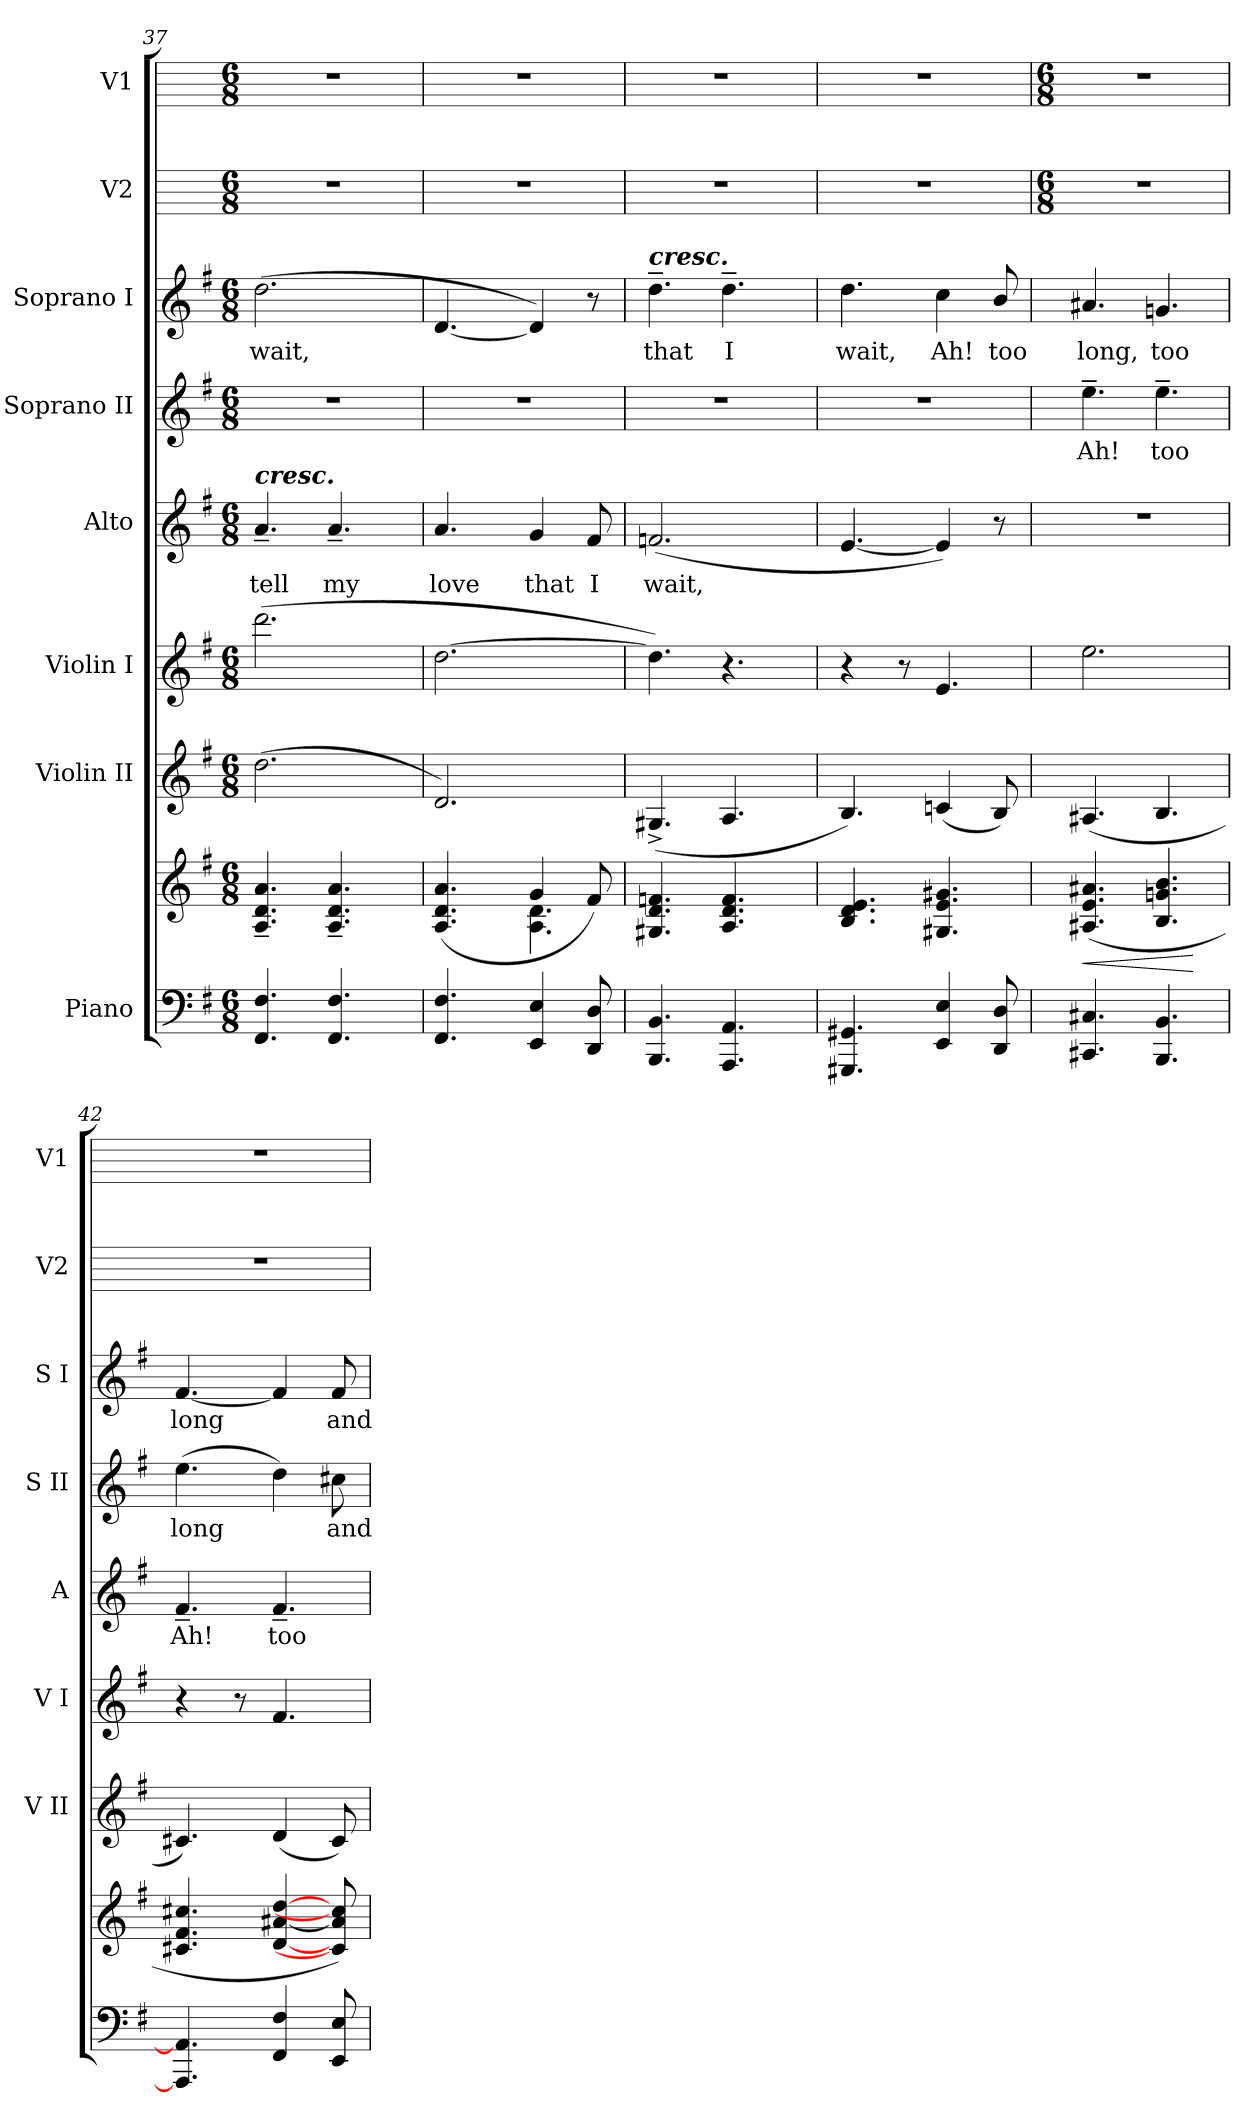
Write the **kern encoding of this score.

**kern	**kern	**dynam	**kern	**kern	**kern	**text	**kern	**text	**kern	**text	**kern	**kern
*part8	*part8	*part8	*part7	*part6	*part5	*part5	*part4	*part4	*part3	*part3	*part2	*part1
*staff9	*staff8	*staff8/9	*staff7	*staff6	*staff5	*staff5	*staff4	*staff4	*staff3	*staff3	*staff2	*staff1
*I"Piano	*	*	*I"Violin II	*I"Violin I	*I"Alto	*	*I"Soprano II	*	*I"Soprano I	*	*I"V2	*I"V1
*	*	*	*I'V II	*I'V I	*I'A	*	*I'S II	*	*I'S I	*	*I'V2	*I'V1
*clefF4	*clefG2	*	*clefG2	*clefG2	*clefG2	*	*clefG2	*	*clefG2	*	*	*
*k[f#]	*k[f#]	*	*k[f#]	*k[f#]	*k[f#]	*	*k[f#]	*	*k[f#]	*	*	*
*G:	*G:	*	*G:	*G:	*G:	*	*G:	*	*G:	*	*	*
*M6/8	*M6/8	*	*M6/8	*M6/8	*M6/8	*	*M6/8	*	*M6/8	*	*M6/8	*M6/8
=37	=37	=37	=37	=37	=37	=37	=37	=37	=37	=37	=37	=37
*	*^	*	*	*	*	*	*	*	*	*	*	*
!	!	!	!	!	!	!LO:TX:a:Bi:t=cresc.	!	!	!	!	!	!	!
!	!	!	!	!	!	!	!LO:LY:b	!LO:N:vis=1	!	!	!LO:LY:b	!	!
4.FF# 4.F#	4.A/~ 4.d/~ 4.a/~	2ryy	.	(<2.dd	(>2.ddd	4.a~	tell	2.r	.	(<2.dd	wait,	2.r	2.r
!	!	!	!	!	!	!	!LO:LY:b	!	!	!	!	!	!
4.FF# 4.F#	4.A/~ 4.d/~ 4.a/~	.	.	.	.	4.a~	my	.	.	.	.	.	.
.	.	4ryy	.	.	.	.	.	.	.	.	.	.	.
=38	=38	=38	=38	=38	=38	=38	=38	=38	=38	=38	=38	=38	=38
!	!	!	!	!	!	!	!LO:LY:b	!LO:N:vis=1	!	!	!	!	!
4.FF# 4.F#	(>4.A/ 4.d/ 4.a/	4ryy	.	2.d)	[2.dd	4.a	love	2.r	.	[4.d	.	2.r	2.r
.	.	8ryy	.	.	.	.	.	.	.	.	.	.	.
!	!	!	!	!	!	!	!LO:LY:b	!	!	!	!	!	!
4EE 4E	4g/	4.A\ 4.d\	.	.	.	4g	that	.	.	4d])	.	.	.
!	!	!	!	!	!	!	!LO:LY:b	!	!	!	!	!	!
8DD 8D	8f#/)	.	.	.	.	8f#	I	.	.	8r	.	.	.
=39	=39	=39	=39	=39	=39	=39	=39	=39	=39	=39	=39	=39	=39
!	!	!	!	!	!	!	!	!	!	!LO:TX:a:Bi:t=cresc.	!	!	!
!	!	!	!	!	!	!	!LO:LY:b	!LO:N:vis=1	!	!	!LO:LY:b	!	!
4.BBB 4.BB	4.G#X/ 4.d/ 4.fn/	2ryy	.	(<4.G#X^	4.dd])	(<2.fn	wait,	2.r	.	4.dd~	that	2.r	2.r
!	!	!	!	!	!	!	!	!	!	!	!LO:LY:b	!	!
4.AAA 4.AA	4.A/ 4.d/ 4.f/	.	.	4.A	4.r	.	.	.	.	4.dd~	I	.	.
.	.	4ryy	.	.	.	.	.	.	.	.	.	.	.
=40	=40	=40	=40	=40	=40	=40	=40	=40	=40	=40	=40	=40	=40
!	!	!LO:N:vis=1	!	!	!	!	!	!LO:N:vis=1	!	!	!LO:LY:b	!	!
4.GGG#X 4.GG#X	4.B/ 4.d/ 4.e/	2.ryy	.	4.B)	4r	[4.e	.	2.r	.	4.dd	wait,	2.r	2.r
.	.	.	.	.	8r	.	.	.	.	.	.	.	.
!	!	!	!	!	!	!	!	!	!	!	!LO:LY:b	!	!
4EE 4E	(<4.G#X/ 4.e/ 4.g#X/	.	.	(<4cn	4.e	4e])	.	.	.	4cc	Ah!	.	.
!	!	!	!	!	!	!	!	!	!	!	!LO:LY:b	!	!
8DD 8D)	.	.	.	8B)	.	8r	.	.	.	8b/	too	.	.
*	*v	*v	*	*	*	*	*	*	*	*	*	*	*
!!LO:LB:g=z
=41	=41	=41	=41	=41	=41	=41	=41	=41	=41	=41	=41	=41
*	*	*	*	*	*	*	*	*	*	*	*M6/8	*M6/8
!	!	!LO:HP:b	!	!	!LO:N:vis=1	!	!	!LO:LY:b	!	!LO:LY:b	!	!
4.CC#X 4.C#X	(<4.A#X 4.e 4.a#X	<	(<4.A#X	2.ee	2.r	.	4.ee~	Ah!	4.a#X	long,	2.r	2.r
!	!	!	!	!	!	!	!	!LO:LY:b	!	!LO:LY:b	!	!
4.BBB 4.BB	4.B 4.gn 4.b	.	4.B	.	.	.	4.ee~	too	4.gn	too	.	.
.	.	[	.	.	.	.	.	.	.	.	.	.
=42	=42	=42	=42	=42	=42	=42	=42	=42	=42	=42	=42	=42
!	!	!	!	!	!	!LO:LY:b	!	!LO:LY:b	!	!LO:LY:b	!	!
4.AAA#] 4.AA#]	4.c#X 4.f# 4.cc#X	.	4.c#X)	4r	4.f#~	Ah!	(>4.ee	long	[4.f#	long	2.r	2.r
.	.	.	.	8r	.	.	.	.	.	.	.	.
!	!	!	!	!	!	!LO:LY:b	!	!	!	!	!	!
4FF# 4F#	[4d [4a#X [4dd	.	(<4d	4.f#	4.f#~	too	4dd)	.	4f#]	.	.	.
!	!	!	!	!	!	!	!	!LO:LY:b	!	!LO:LY:b	!	!
8EE 8E	8c#] 8a#] 8cc#])	.	8c#)	.	.	.	8cc#X	and	8f#	and	.	.
=	=	=	=	=	=	=	=	=	=	=	=	=
*-	*-	*-	*-	*-	*-	*-	*-	*-	*-	*-	*-	*-
